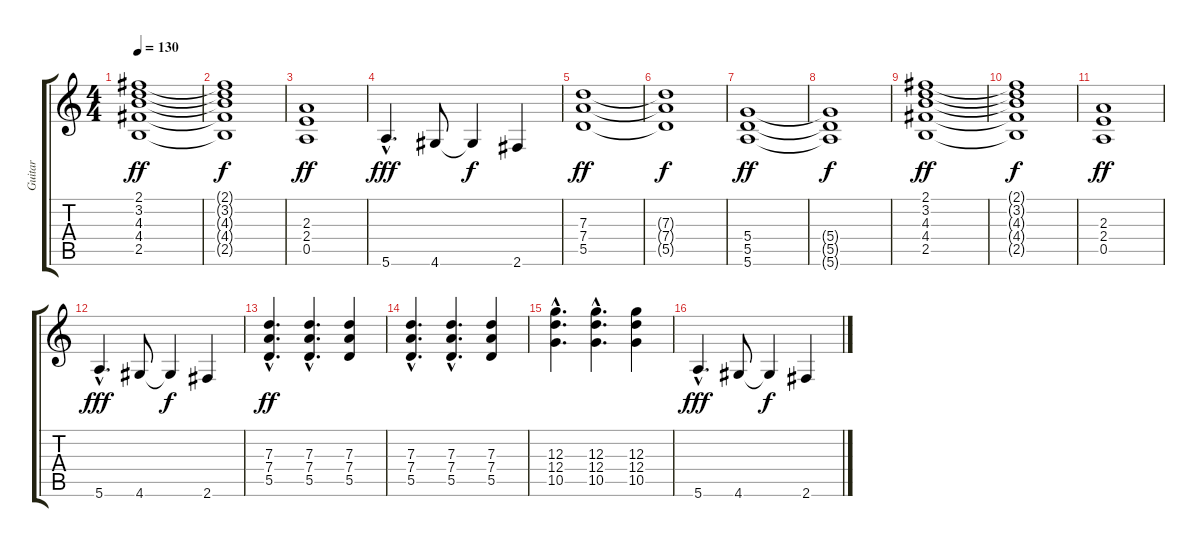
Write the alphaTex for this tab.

\track ("Guitar" "Guitar") {instrument distortionguitar}
\staff {score tabs}
\tuning (E4 B3 G3 D3 A2 E2) {hide}
\ts (4 4)
\tempo 130
\clef g2
\ks c
(2.1 3.2 4.3 4.4 2.5).1{dy ff} |
(2.1{t} 3.2{t} 4.3{t} 4.4{t} 2.5{t}).1{dy f} |
(2.3 2.4 0.5).1{dy ff} |
5.6{hac}.4{d dy fff} 4.6.8 4.6{t}.4{dy f} 2.6.4 |
(7.3 7.4 5.5).1{dy ff} |
(7.3{t} 7.4{t} 5.5{t}).1{dy f} |
(5.4 5.5 5.6).1{dy ff} |
(5.4{t} 5.5{t} 5.6{t}).1{dy f} |
(2.1 3.2 4.3 4.4 2.5).1{dy ff} |
(2.1{t} 3.2{t} 4.3{t} 4.4{t} 2.5{t}).1{dy f} |
(2.3 2.4 0.5).1{dy ff} |
5.6{hac}.4{d dy fff} 4.6.8 4.6{t}.4{dy f} 2.6.4 |
(7.3{hac} 7.4{hac} 5.5{hac}).4{d dy ff} (7.3{hac} 7.4{hac} 5.5{hac}).4{d} (7.3 7.4 5.5).4 |
(7.3{hac} 7.4{hac} 5.5{hac}).4{d} (7.3{hac} 7.4{hac} 5.5{hac}).4{d} (7.3 7.4 5.5).4 |
(12.3{hac} 12.4{hac} 10.5{hac}).4{d} (12.3{hac} 12.4{hac} 10.5{hac}).4{d} (12.3 12.4 10.5).4 |
5.6{hac}.4{d dy fff} 4.6.8 4.6{t}.4{dy f} 2.6.4
